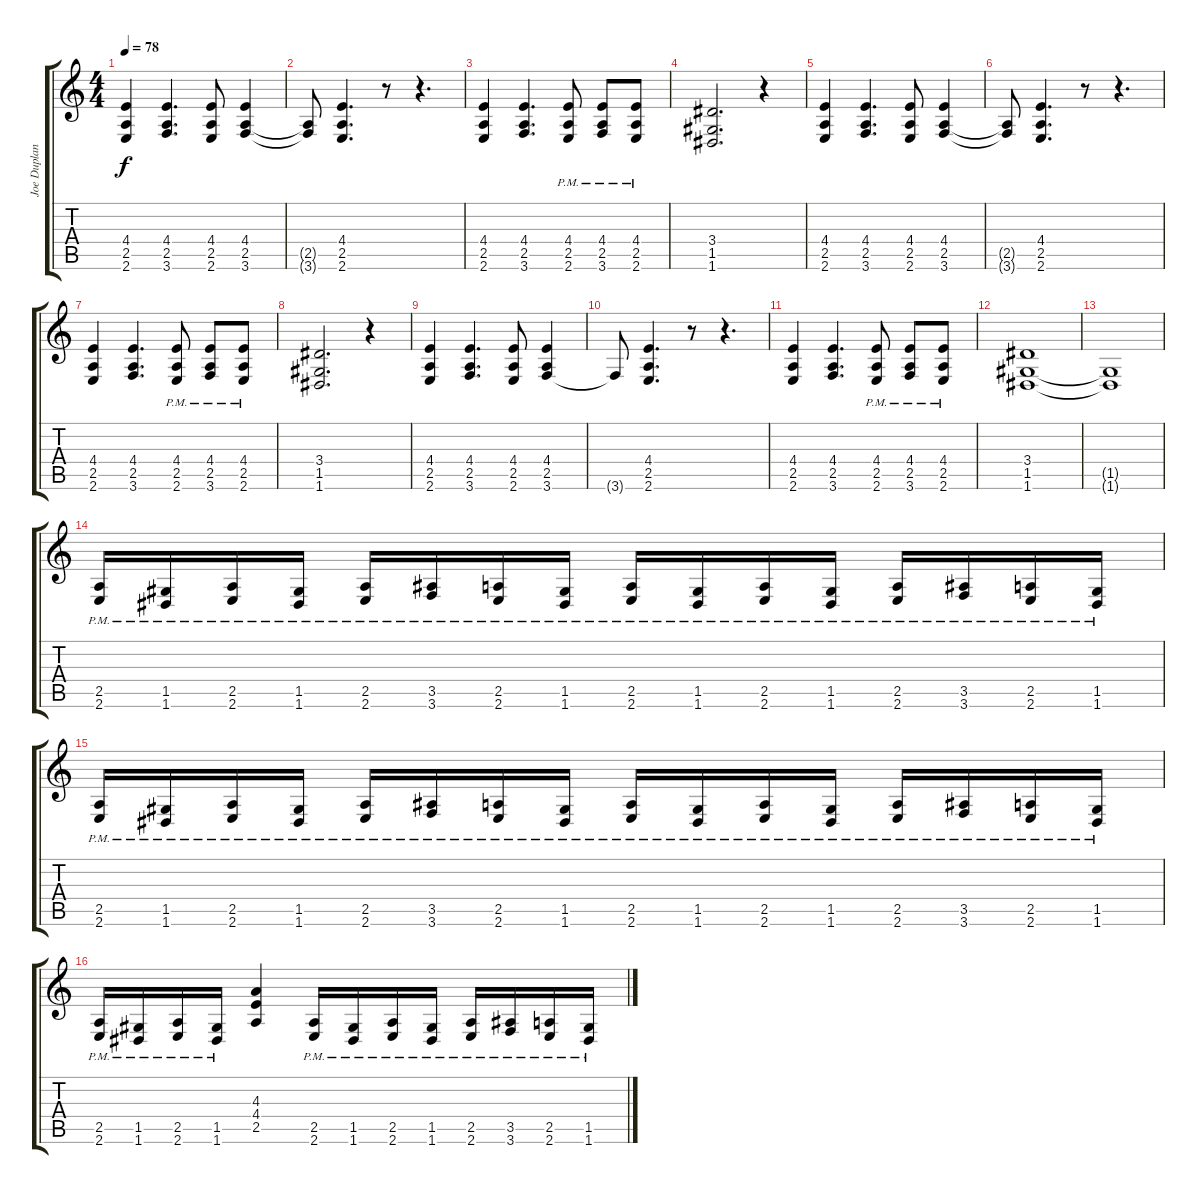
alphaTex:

\track ("Joe Duplantier " "Joe Duplan") {instrument overdrivenguitar}
\staff {score tabs}
\tuning (D4 A3 F3 C3 G2 D2) {hide}
\ts (4 4)
\tempo 78
\clef g2
\ks c
(4.4 2.5 2.6).4{dy f} (4.4 2.5 3.6).4{d} (4.4 2.5 2.6).8 (4.4 2.5 3.6).4 |
(2.5{t} 3.6{t}).8 (4.4 2.5 2.6).4{d} r.8 r.4{d} |
(4.4 2.5 2.6).4 (4.4 2.5 3.6).4{d} (4.4 2.5{pm} 2.6{pm}).8 (4.4 2.5{pm} 3.6{pm}).8 (4.4 2.5{pm} 2.6{pm}).8 |
(3.4 1.5 1.6).2{d} r.4 |
(4.4 2.5 2.6).4 (4.4 2.5 3.6).4{d} (4.4 2.5 2.6).8 (4.4 2.5 3.6).4 |
(2.5{t} 3.6{t}).8 (4.4 2.5 2.6).4{d} r.8 r.4{d} |
(4.4 2.5 2.6).4 (4.4 2.5 3.6).4{d} (4.4 2.5{pm} 2.6{pm}).8 (4.4 2.5{pm} 3.6{pm}).8 (4.4 2.5{pm} 2.6{pm}).8 |
(3.4 1.5 1.6).2{d} r.4 |
(4.4 2.5 2.6).4 (4.4 2.5 3.6).4{d} (4.4 2.5 2.6).8 (4.4 2.5 3.6).4 |
3.6{t}.8 (4.4 2.5 2.6).4{d} r.8 r.4{d} |
(4.4 2.5 2.6).4 (4.4 2.5 3.6).4{d} (4.4 2.5{pm} 2.6{pm}).8 (4.4 2.5{pm} 3.6{pm}).8 (4.4 2.5{pm} 2.6{pm}).8 |
(3.4 1.5 1.6).1 |
(1.5{t} 1.6{t}).1 |
(2.5{pm} 2.6{pm}).16 (1.5{pm} 1.6{pm}).16 (2.5{pm} 2.6{pm}).16 (1.5{pm} 1.6{pm}).16 (2.5{pm} 2.6{pm}).16 (3.5{pm} 3.6{pm}).16 (2.5{pm} 2.6{pm}).16 (1.5 1.6{pm}).16 (2.5 2.6{pm}).16 (1.5 1.6{pm}).16 (2.5 2.6{pm}).16 (1.5 1.6{pm}).16 (2.5 2.6{pm}).16 (3.5 3.6{pm}).16 (2.5 2.6{pm}).16 (1.5 1.6{pm}).16 |
(2.5{pm} 2.6{pm}).16 (1.5{pm} 1.6{pm}).16 (2.5{pm} 2.6{pm}).16 (1.5{pm} 1.6{pm}).16 (2.5{pm} 2.6{pm}).16 (3.5{pm} 3.6{pm}).16 (2.5{pm} 2.6{pm}).16 (1.5 1.6{pm}).16 (2.5 2.6{pm}).16 (1.5 1.6{pm}).16 (2.5 2.6{pm}).16 (1.5 1.6{pm}).16 (2.5 2.6{pm}).16 (3.5 3.6{pm}).16 (2.5 2.6{pm}).16 (1.5 1.6{pm}).16 |
(2.5{pm} 2.6{pm}).16 (1.5{pm} 1.6{pm}).16 (2.5{pm} 2.6{pm}).16 (1.5{pm} 1.6{pm}).16 (4.3 4.4 2.5).4{volume 12} (2.5{pm} 2.6{pm}).16{volume 16} (1.5{pm} 1.6{pm}).16 (2.5{pm} 2.6{pm}).16 (1.5{pm} 1.6{pm}).16 (2.5{pm} 2.6{pm}).16 (3.5{pm} 3.6{pm}).16 (2.5{pm} 2.6{pm}).16 (1.5{pm} 1.6{pm}).16
